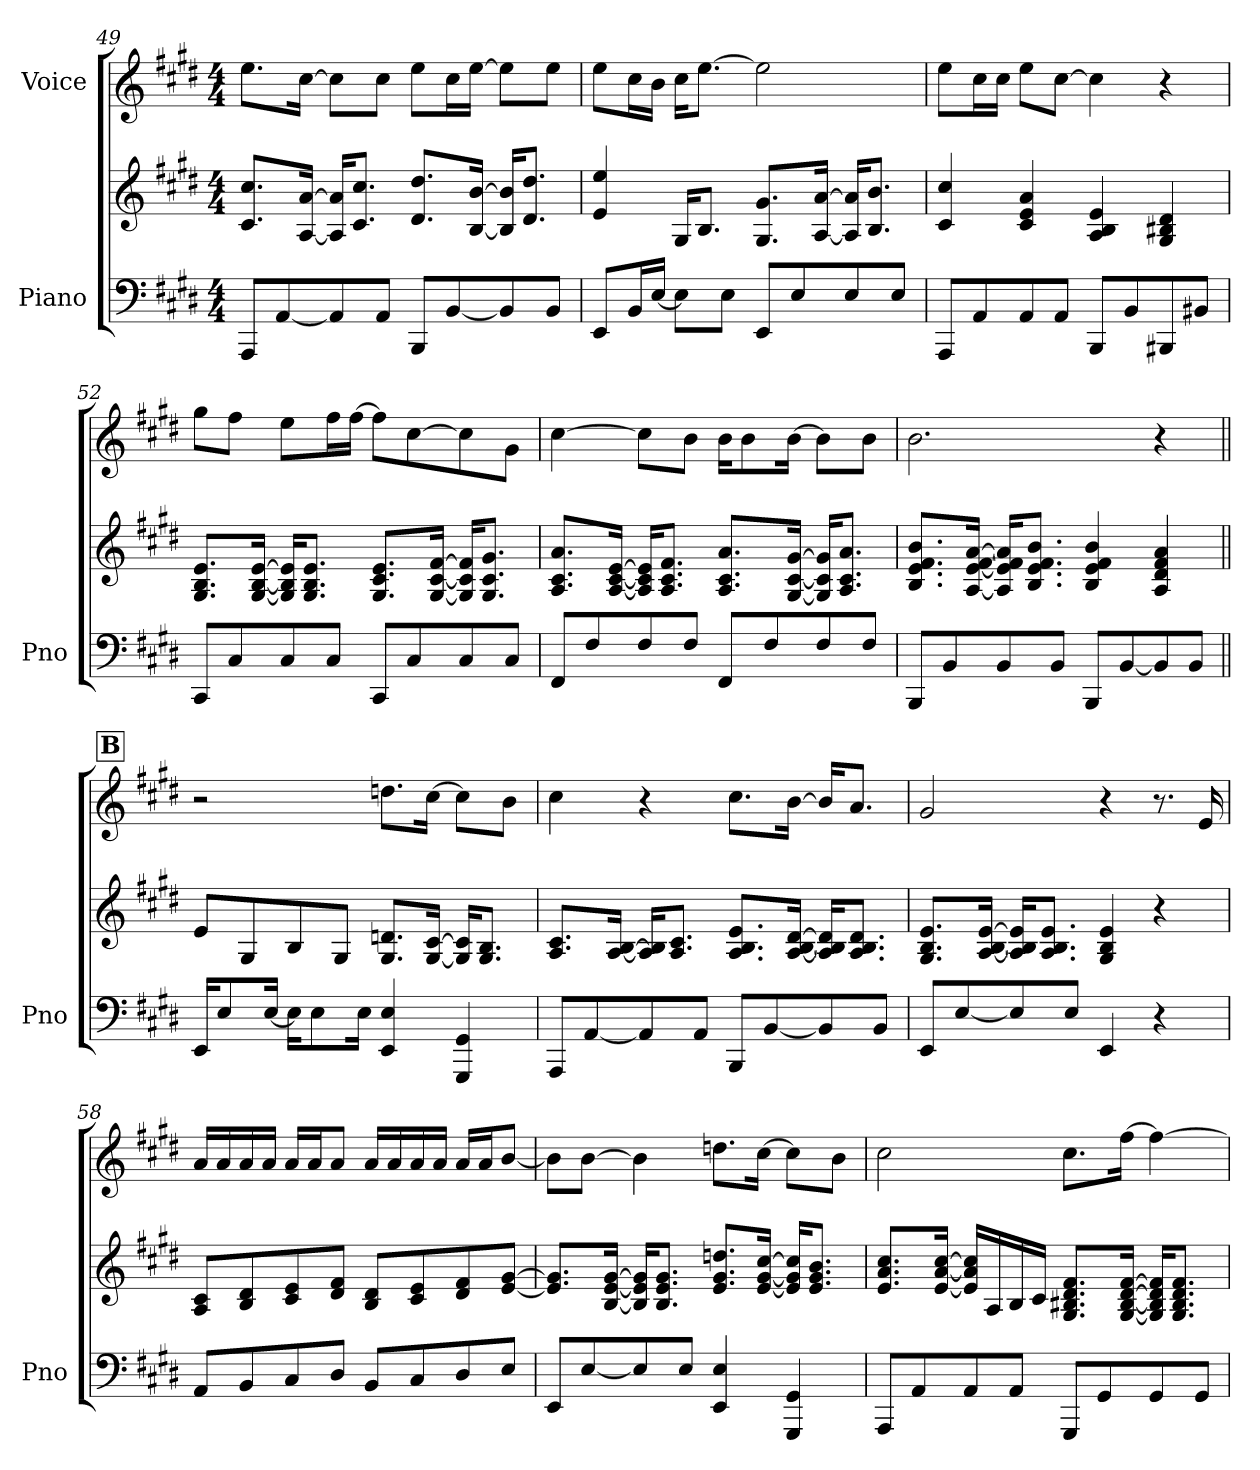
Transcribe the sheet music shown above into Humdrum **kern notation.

**kern	**kern	**kern
*part2	*part2	*part1
*staff3	*staff2	*staff1
*I"Piano	*	*I"Voice
*I'Pno	*	*
*clefF4	*clefG2	*clefG2
*k[f#c#g#d#]	*k[f#c#g#d#]	*k[f#c#g#d#]
*M4/4	*M4/4	*M4/4
=49	=49	=49
8AAA/L	8.c#/ 8.cc#/L	8.ee\L
[8AA/	.	.
.	[16A/ [16a/Jk	[16cc#\Jk
8AA/]	16A/] 16a/]KL	8cc#\L]
.	8.c#/ 8.cc#/J	.
8AA/J	.	8cc#\J
8BBB/L	8.d#/ 8.dd#/L	8ee\L
[8BB/	.	16cc#\L
.	[16B/ [16b/Jk	[16ee\JJ
8BB/]	16B/] 16b/]KL	8ee\L]
.	8.d#/ 8.dd#/J	.
8BB/J	.	8ee\J
=50	=50	=50
8EE/L	4e/ 4ee/	8ee\L
16BB/L	.	16cc#\L
[16E/JJ	.	16b\JJ
8E\L]	16G#/KL	16cc#\KL
.	8.B/J	[8.ee\J
8E\J	.	.
8EE/L	8.G#/ 8.g#/L	2ee\]
8E/	.	.
.	[16A/ [16a/Jk	.
8E/	16A/] 16a/]KL	.
.	8.B/ 8.b/J	.
8E/J	.	.
!!LO:PB:g=z
=51	=51	=51
8AAA/L	4c#/ 4cc#/	8ee\L
8AA/	.	16cc#\L
.	.	16cc#\JJ
8AA/	4c#/ 4e/ 4a/	8ee\L
8AA/J	.	[8cc#\J
8BBB/L	4A/ 4B/ 4e/	4cc#\]
8BB/	.	.
8BBB#X/	4G#/ 4B#X/ 4d#/	4r
8BB#X/J	.	.
=52	=52	=52
8CC#/L	8.G#/ 8.B/ 8.e/L	8gg#\L
8C#/	.	8ff#\J
.	[16G#/ [16B/ [16e/Jk	.
8C#/	16G#/] 16B/] 16e/]KL	8ee\L
.	8.G#/ 8.B/ 8.e/J	.
8C#/J	.	16ff#\L
.	.	[16ff#\JJ
8CC#/L	8.G#/ 8.c#/ 8.e/L	8ff#\L]
8C#/	.	[8cc#\
.	[16G#/ [16c#/ [16f#/Jk	.
8C#/	16G#/] 16c#/] 16f#/]KL	8cc#\]
.	8.G#/ 8.c#/ 8.g#/J	.
8C#/J	.	8g#\J
=53	=53	=53
8FF#/L	8.A/ 8.c#/ 8.a/L	[4cc#\
8F#/	.	.
.	[16A/ [16c#/ [16e/Jk	.
8F#/	16A/] 16c#/] 16e/]KL	8cc#\L]
.	8.A/ 8.c#/ 8.f#/J	.
8F#/J	.	8b\J
8FF#/L	8.A/ 8.c#/ 8.a/L	16b\KL
.	.	8b\
8F#/	.	.
.	[16G#/ [16c#/ [16g#/Jk	[16b\Jk
8F#/	16G#/] 16c#/] 16g#/]KL	8b\L]
.	8.A/ 8.c#/ 8.a/J	.
8F#/J	.	8b\J
!!LO:LB:g=z
=54	=54	=54
8BBB/L	8.B/ 8.e/ 8.f#/ 8.b/L	2.b\
8BB/	.	.
.	[16A/ [16e/ [16f#/ [16a/Jk	.
8BB/	16A/] 16e/] 16f#/] 16a/]KL	.
.	8.B/ 8.e/ 8.f#/ 8.b/J	.
8BB/J	.	.
8BBB/L	4B/ 4e/ 4f#/ 4b/	.
[8BB/	.	.
8BB/]	4A/ 4d#/ 4f#/ 4a/	4r
8BB/J	.	.
!!LO:LB:g=z
!!LO:REH:place=s1:a:B:fs=14:t=B
=55||	=55||	=55||
16EEi/KL	8ei/L	2r
8Ei/	.	.
.	8G#i/	.
[16Ei/Jk	.	.
16Ei\KL]	8Bi/	.
8Ei\	.	.
.	8G#i/J	.
16Ei\Jk	.	.
4EEi/ 4Ei/	8.G#i/ 8.dni/L	8.ddni\L
.	[16G#i/ [16c#i/Jk	[16cc#i\Jk
4GGG#i/ 4GG#i/	16G#i/] 16c#i/]KL	8cc#i\L]
.	8.G#i/ 8.Bi/J	.
.	.	8bi\J
=56	=56	=56
8AAAi/L	8.Ai/ 8.c#i/L	4cc#i\
[8AAi/	.	.
.	[16Ai/ [16Bi/Jk	.
8AAi/]	16Ai/] 16Bi/]KL	4r
.	8.Ai/ 8.c#i/J	.
8AAi/J	.	.
8BBBi/L	8.Ai/ 8.Bi/ 8.ei/L	8.cc#i\L
[8BBi/	.	.
.	[16Ai/ [16Bi/ [16d#i/Jk	[16bi\Jk
8BBi/]	16Ai/] 16Bi/] 16d#i/]KL	16bi/KL]
.	8.Ai/ 8.Bi/ 8.d#i/J	8.ai/J
8BBi/J	.	.
!!LO:LB:g=z
=57	=57	=57
8EEi/L	8.G#i/ 8.Bi/ 8.ei/L	2g#i/
[8Ei/	.	.
.	[16Ai/ [16Bi/ [16ei/Jk	.
8Ei/]	16Ai/] 16Bi/] 16ei/]KL	.
.	8.Ai/ 8.Bi/ 8.ei/J	.
8Ei/J	.	.
4EEi/	4G#i/ 4Bi/ 4ei/	4r
4r	4r	8.r
.	.	16ei/
=58	=58	=58
8AAi/L	8Ai/ 8c#i/L	16ai/LL
.	.	16ai/
8BBi/	8Bi/ 8d#i/	16ai/
.	.	16ai/JJ
8C#i/	8c#i/ 8ei/	16ai/LL
.	.	16ai/J
8D#i/J	8d#i/ 8f#i/J	8ai/J
8BBi/L	8Bi/ 8d#i/L	16ai/LL
.	.	16ai/
8C#i/	8c#i/ 8ei/	16ai/
.	.	16ai/JJ
8D#i/	8d#i/ 8f#i/	16ai/LL
.	.	16ai/J
8Ei/J	[8ei/ [8g#i/J	[8bi/J
=59	=59	=59
8EEi/L	8.ei/] 8.g#i/]L	8bi\L]
[8Ei/	.	[8bi\J
.	[16Bi/ [16ei/ [16g#i/Jk	.
8Ei/]	16Bi/] 16ei/] 16g#i/]KL	4bi\]
.	8.Bi/ 8.ei/ 8.g#i/J	.
8Ei/J	.	.
4EEi/ 4Ei/	8.ei/ 8.g#i/ 8.ddni/L	8.ddni\L
.	[16ei/ [16g#i/ [16cc#i/Jk	[16cc#i\Jk
4GGG#i/ 4GG#i/	16ei/] 16g#i/] 16cc#i/]KL	8cc#i\L]
.	8.ei/ 8.g#i/ 8.bi/J	.
.	.	8bi\J
!!LO:PB:g=z
=60	=60	=60
8AAAi/L	8.ei/ 8.ai/ 8.cc#i/L	2cc#i\
8AAi/	.	.
.	[16ei/ [16ai/ [16cc#i/Jk	.
8AAi/	16ei/] 16ai/] 16cc#i/]LL	.
.	16Ai/	.
8AAi/J	16Bi/	.
.	16c#i/JJ	.
8GGG#i/L	8.G#i/ 8.B#Xi/ 8.d#i/ 8.f#i/L	8.cc#i\L
8GG#i/	.	.
.	[16G#i/ [16B#i/ [16d#i/ [16f#i/Jk	[16ff#i\Jk
8GG#i/	16G#i/] 16B#i/] 16d#i/] 16f#i/]KL	4ff#i\_
.	8.G#i/ 8.B#i/ 8.d#i/ 8.f#i/J	.
8GG#i/J	.	.
=	=	=
*-	*-	*-
